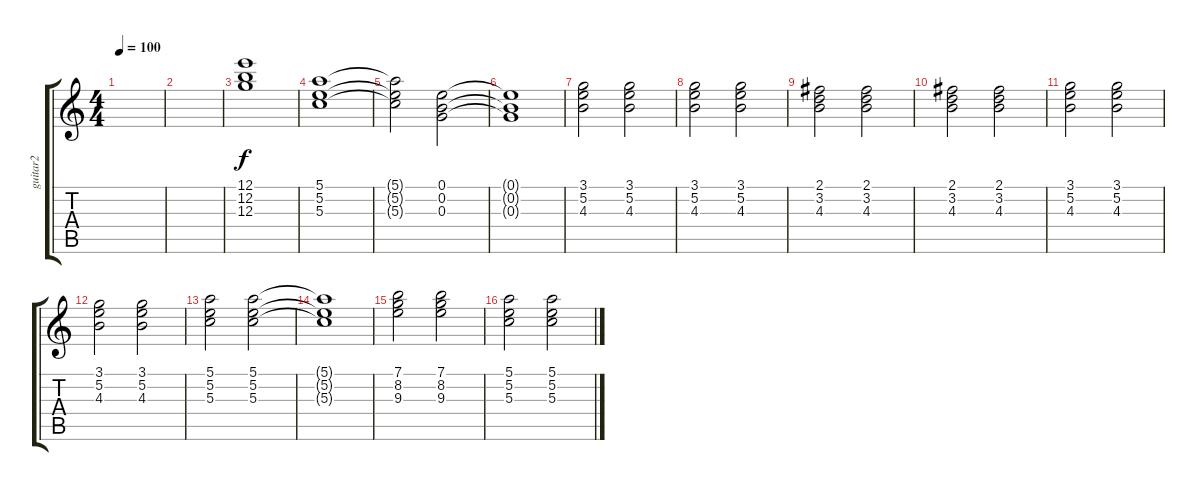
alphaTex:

\track ("guitar2" "guitar2") {instrument acousticguitarsteel}
\staff {score tabs}
\tuning (E4 B3 G3 D3 A2 E2) {hide}
\ts (4 4)
\tempo 100
\clef g2
\ks c
|
|
(12.1 12.2 12.3).1 |
(5.1 5.2 5.3).1 |
(5.1{t} 5.2{t} 5.3{t}).2 (0.1 0.2 0.3).2 |
(0.1{t} 0.2{t} 0.3{t}).1 |
(3.1 5.2 4.3).2 (3.1 5.2 4.3).2 |
(3.1 5.2 4.3).2 (3.1 5.2 4.3).2 |
(2.1 3.2 4.3).2 (2.1 3.2 4.3).2 |
(2.1 3.2 4.3).2 (2.1 3.2 4.3).2 |
(3.1 5.2 4.3).2 (3.1 5.2 4.3).2 |
(3.1 5.2 4.3).2 (3.1 5.2 4.3).2 |
(5.1 5.2 5.3).2 (5.1 5.2 5.3).2 |
(5.1{t} 5.2{t} 5.3{t}).1 |
(7.1 8.2 9.3).2 (7.1 8.2 9.3).2 |
(5.1 5.2 5.3).2 (5.1 5.2 5.3).2
